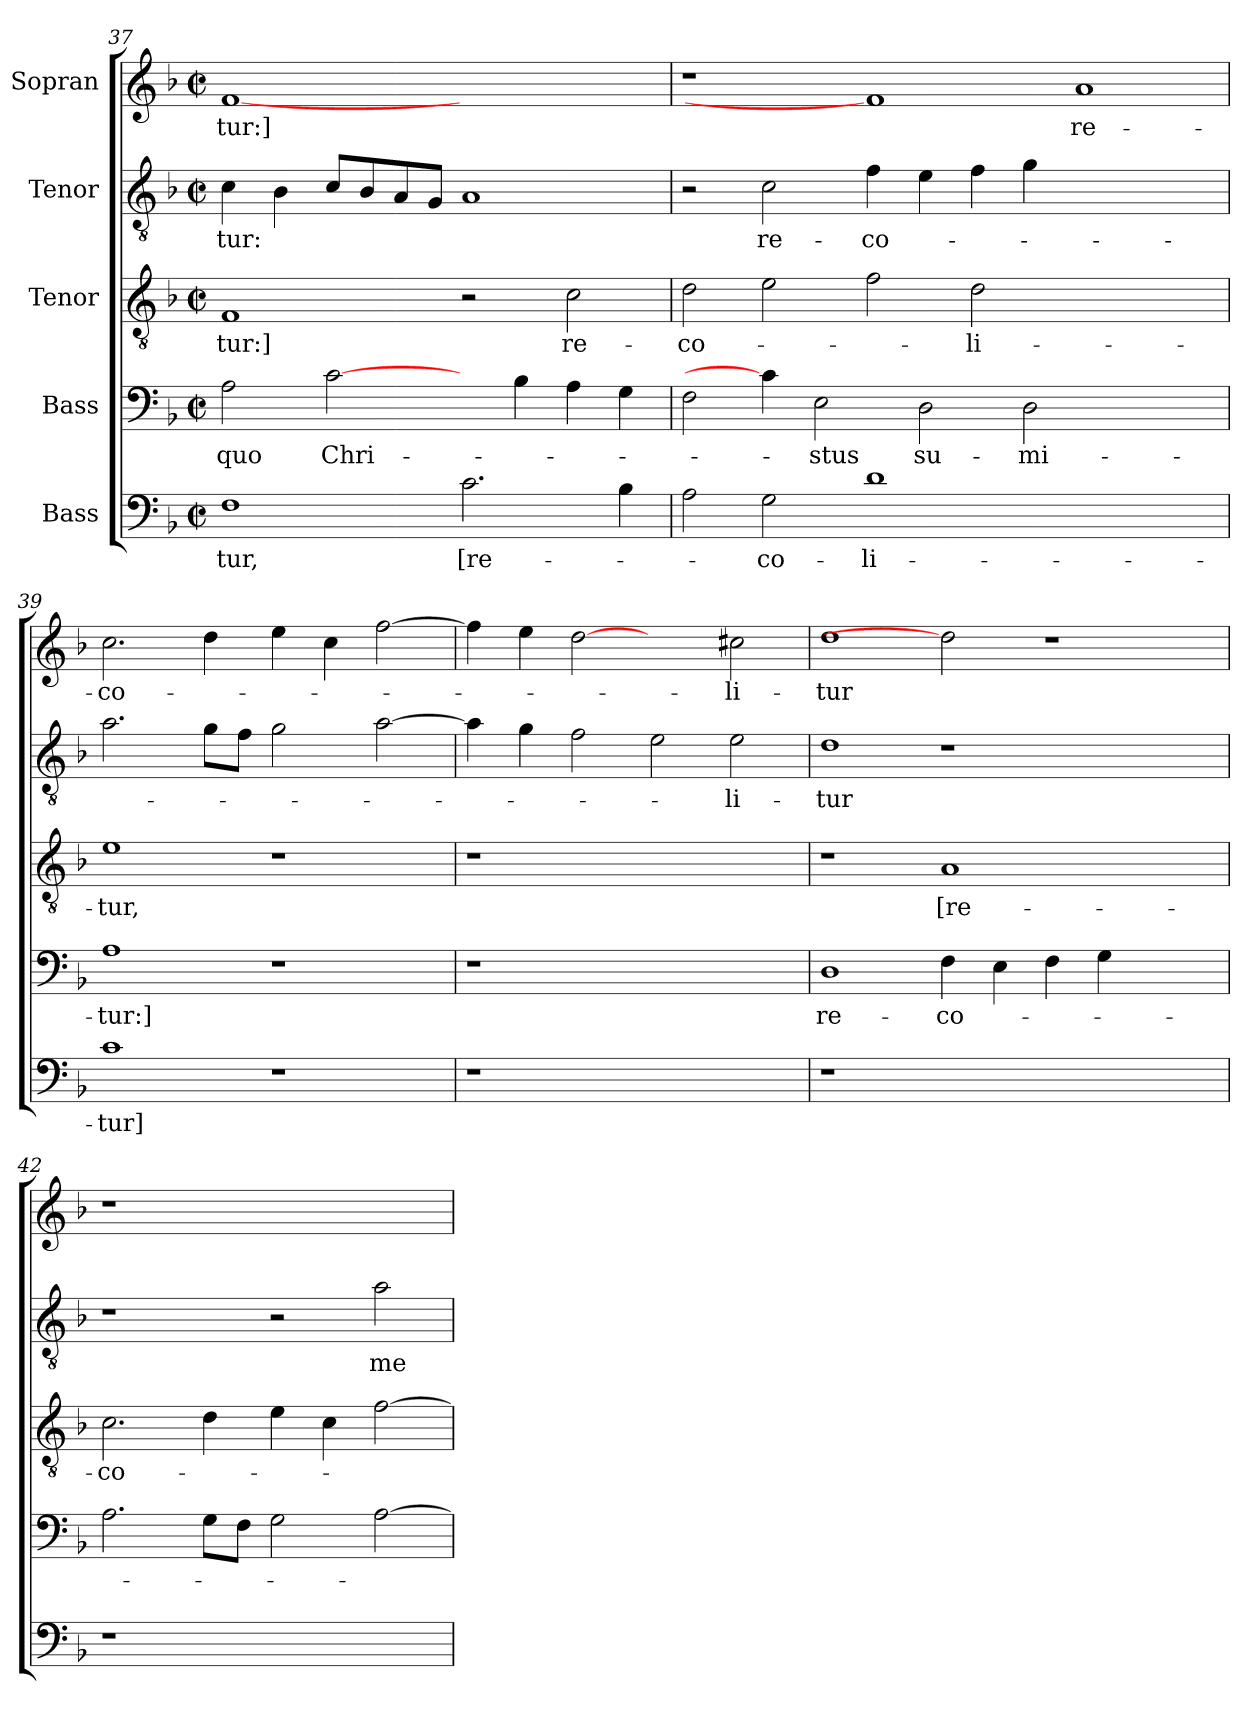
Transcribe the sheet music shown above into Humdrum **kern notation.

**kern	**text	**kern	**text	**kern	**text	**kern	**text	**kern	**text
*part5	*part5	*part4	*part4	*part3	*part3	*part2	*part2	*part1	*part1
*staff5	*staff5	*staff4	*staff4	*staff3	*staff3	*staff2	*staff2	*staff1	*staff1
*I"Bass	*	*I"Bass	*	*I"Tenor	*	*I"Tenor	*	*I"Sopran	*
!!LO:LB:g=z
*clefF4	*	*clefF4	*	*clefGv2	*	*clefGv2	*	*clefG2	*
*	*	*	*	*ITrd7c12	*	*ITrd7c12	*	*	*
*k[b-]	*	*k[b-]	*	*k[b-]	*	*k[b-]	*	*k[b-]	*
*F:	*	*F:	*	*F:	*	*F:	*	*F:	*
*M2/2	*	*M2/2	*	*M2/2	*	*M2/2	*	*M2/2	*
*met(c|)	*	*met(c|)	*	*met(c|)	*	*met(c|)	*	*met(c|)	*
=37	=37	=37	=37	=37	=37	=37	=37	=37	=37
!	!LO:LY:b:color=#000000	!	!	!	!	!	!	!	!
!	!	!	!LO:LY:b:color=#000000	!	!	!	!	!	!
!	!	!	!	!	!LO:LY:b:color=#000000	!	!	!	!
!	!	!	!	!	!	!	!LO:LY:b:color=#000000	!	!
!	!	!	!	!	!	!	!	!	!LO:LY:b:color=#000000
1Fi	-tur,	2Ai\	quo	1FFi	-tur:]	4Ci\	-tur:	[1fi	-tur:]
.	.	.	.	.	.	4BB-i\	.	.	.
!	!	!	!LO:LY:b:color=#000000	!	!	!	!	!	!
.	.	[2ci\	Chri-	.	.	8Ci/L	.	.	.
.	.	.	.	.	.	8BB-i/	.	.	.
.	.	.	.	.	.	8AAi/	.	.	.
.	.	.	.	.	.	8GGi/J	.	.	.
!	!LO:LY:b:color=#000000	!	!	!	!	!	!	!	!
2.ci\	[re-	4ryy	.	2r	.	1AAi	.	1ryy	.
.	.	4B-i\	.	.	.	.	.	.	.
!	!	!	!	!	!LO:LY:b:color=#000000	!	!	!	!
.	.	4Ai\	.	2Ci\	re-	.	.	.	.
4B-i\	.	4Gi\	.	.	.	.	.	.	.
=38	=38	=38	=38	=38	=38	=38	=38	=38	=38
!	!	!	!	!	!LO:LY:b:color=#000000	!	!	!	!
2Ai\	.	2Fi\	.	2Di\	-co-	2r	.	1r	.
!	!LO:LY:b:color=#000000	!	!	!	!	!	!	!	!
!	!	!	!	!	!	!	!LO:LY:b:color=#000000	!	!
2Gi\	-co-	4ci\]	.	2Ei\	.	2Ci\	re-	.	.
!	!	!	!LO:LY:b:color=#000000	!	!	!	!	!	!
.	.	2Ei\	-stus	.	.	.	.	.	.
!	!LO:LY:b:color=#000000	!	!	!	!	!	!	!	!
!	!	!	!	!	!	!	!LO:LY:b:color=#000000	!	!
1di	-li-	.	.	2Fi\	.	4Fi\	-co-	1fi]	.
!	!	!	!LO:LY:b:color=#000000	!	!	!	!	!	!
.	.	2Di\	su-	.	.	4Ei\	.	.	.
!	!	!	!	!	!LO:LY:b:color=#000000	!	!	!	!
.	.	.	.	2Di\	-li-	4Fi\	.	.	.
!	!	!	!LO:LY:b:color=#000000	!	!	!	!	!	!
.	.	2Di\	-mi-	.	.	4Gi\	.	.	.
!	!	!	!	!	!	!	!	!	!LO:LY:b:color=#000000
1ryy	.	.	.	1ryy	.	1ryy	.	1ai	re-
.	.	2.ryy	.	.	.	.	.	.	.
=39	=39	=39	=39	=39	=39	=39	=39	=39	=39
!	!LO:LY:b:color=#000000	!	!	!	!	!	!	!	!
!	!	!	!LO:LY:b:color=#000000	!	!	!	!	!	!
!	!	!	!	!	!LO:LY:b:color=#000000	!	!	!	!
!	!	!	!	!	!	!	!	!	!LO:LY:b:color=#000000
1ci	-tur]	1Ai	-tur:]	1Ei	-tur,	2.Ai\	.	2.cci\	-co-
.	.	.	.	.	.	8Gi\L	.	4ddi\	.
.	.	.	.	.	.	8Fi\J	.	.	.
1r	.	1r	.	1r	.	2Gi\	.	4eei\	.
.	.	.	.	.	.	.	.	4cci\	.
.	.	.	.	.	.	[>2Ai\	.	[>2ffi\	.
=40	=40	=40	=40	=40	=40	=40	=40	=40	=40
!LO:N:vis=1	!	!LO:N:vis=1	!	!LO:N:vis=1	!	!	!	!	!
1r	.	1r	.	1r	.	4Ai\]	.	4ffi\]	.
.	.	.	.	.	.	4Gi\	.	4eei\	.
.	.	.	.	.	.	2Fi\	.	[2ddi	.
1ryy	.	1ryy	.	1ryy	.	2Ei\	.	2ryy	.
!	!	!	!	!	!	!	!LO:LY:b:color=#000000	!	!
!	!	!	!	!	!	!	!	!	!LO:LY:b:color=#000000
.	.	.	.	.	.	2Ei\	-li-	2cc#Xi\	-li-
=41	=41	=41	=41	=41	=41	=41	=41	=41	=41
!LO:N:vis=1	!	!	!	!	!	!	!	!	!
!	!	!	!LO:LY:b:color=#000000	!	!	!	!	!	!
!	!	!	!	!	!	!	!LO:LY:b:color=#000000	!	!
!	!	!	!	!	!	!	!	!	!LO:LY:b:color=#000000
1r	.	1Di	re-	1r	.	1Di	-tur	1ddi	-tur
!	!	!	!LO:LY:b:color=#000000	!	!	!	!	!	!
!	!	!	!	!	!LO:LY:b:color=#000000	!	!	!	!
1.ryy	.	4Fi\	-co-	1AAi	[re-	1r	.	2ddi]	.
.	.	4Ei\	.	.	.	.	.	.	.
.	.	4Fi\	.	.	.	.	.	1r	.
.	.	4Gi\	.	.	.	.	.	.	.
.	.	2ryy	.	2ryy	.	2ryy	.	.	.
=42	=42	=42	=42	=42	=42	=42	=42	=42	=42
!LO:N:vis=1	!	!	!	!	!	!	!	!	!
!	!	!	!	!	!LO:LY:b:color=#000000	!	!	!LO:N:vis=1	!
1r	.	2.Ai\	.	2.Ci\	-co-	1r	.	1r	.
.	.	8Gi\L	.	4Di\	.	.	.	.	.
.	.	8Fi\J	.	.	.	.	.	.	.
1ryy	.	2Gi\	.	4Ei\	.	2r	.	1ryy	.
.	.	.	.	4Ci\	.	.	.	.	.
!	!	!	!	!	!	!	!LO:LY:b:color=#000000	!	!
.	.	[>2Ai\	.	[>2Fi\	.	2Ai\	me-	.	.
=	=	=	=	=	=	=	=	=	=
*-	*-	*-	*-	*-	*-	*-	*-	*-	*-
